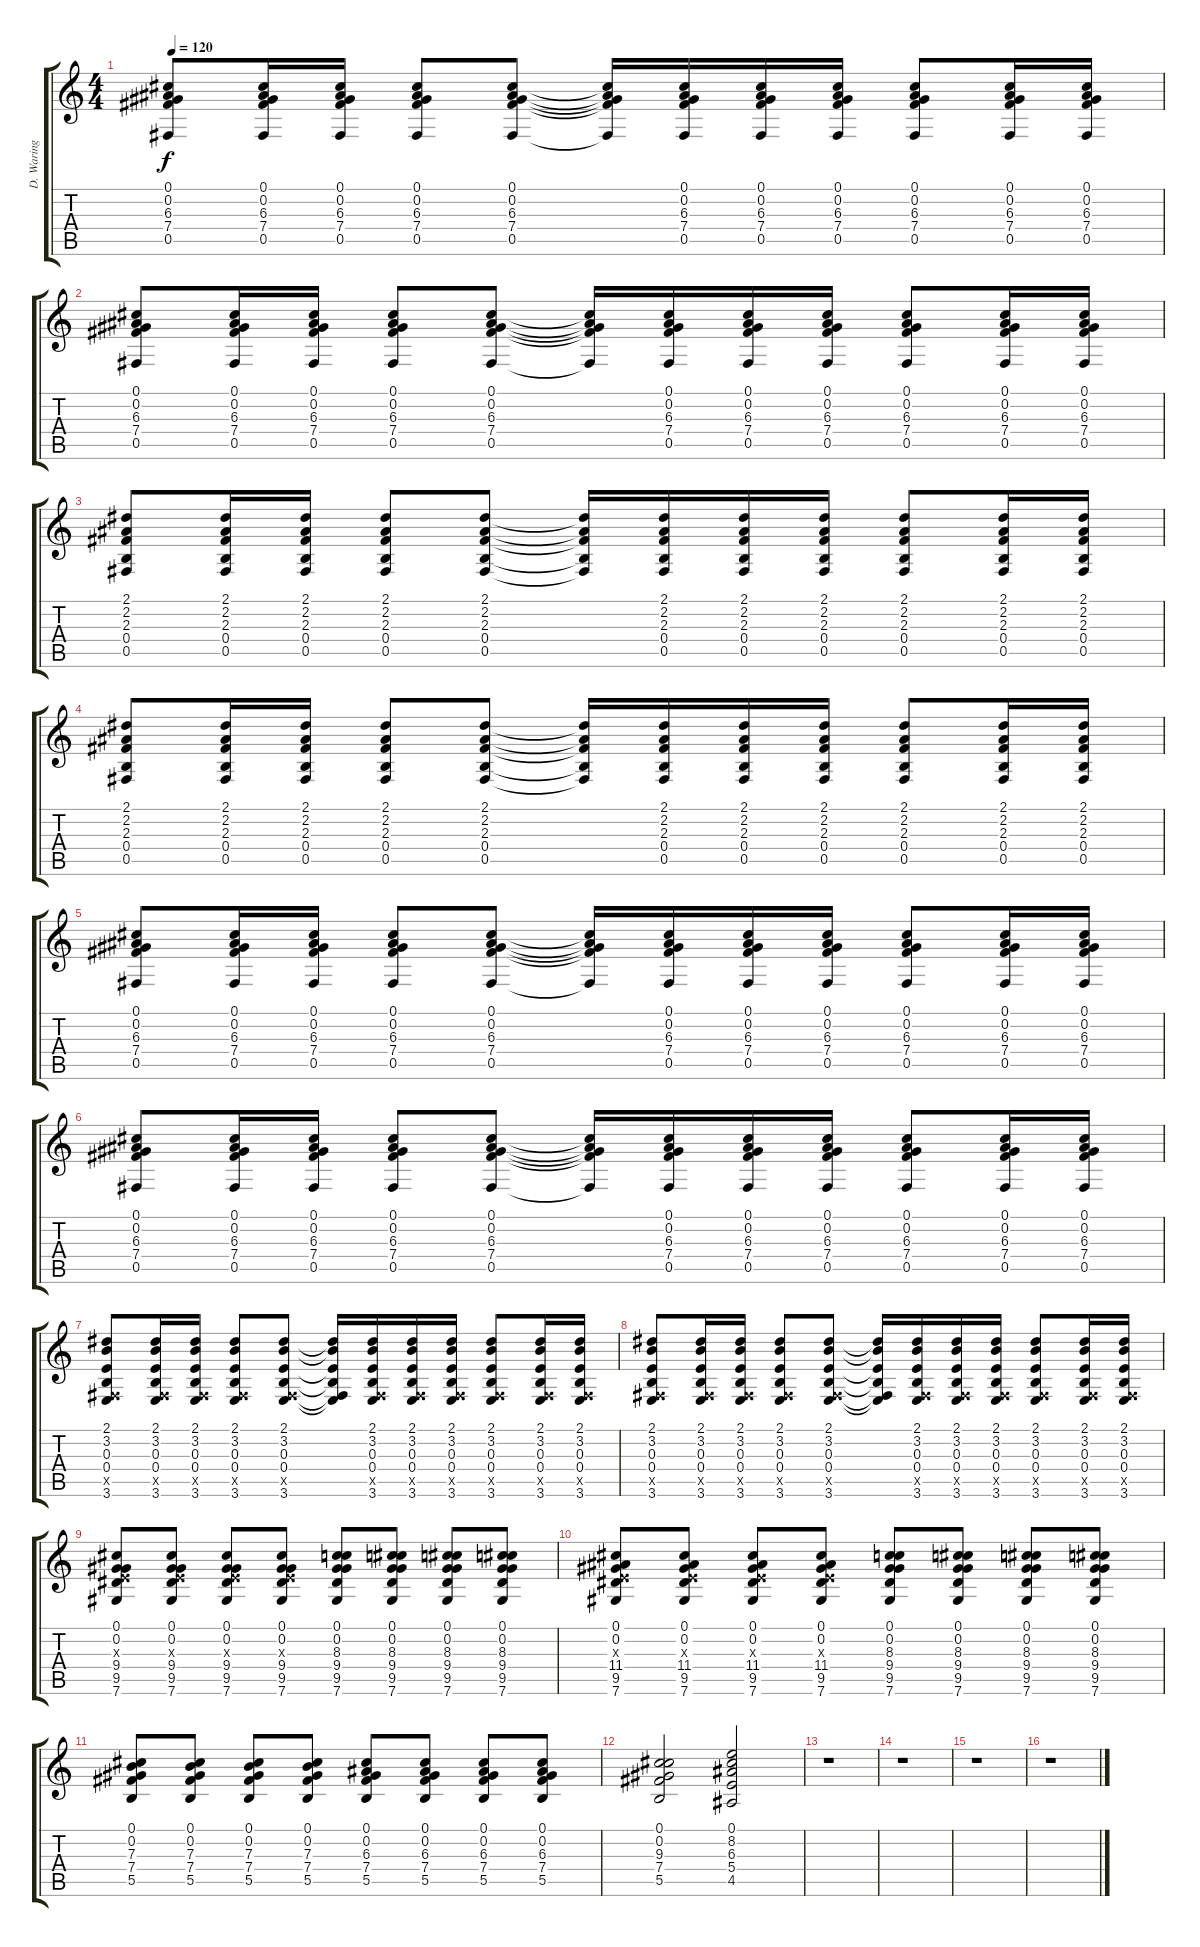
\track ("D. Waring Gtr." "D. Waring ") {instrument distortionguitar}
\staff {score tabs}
\tuning (Db4 Ab3 E3 B2 Gb2 Db2) {hide}
\ts (4 4)
\tempo 120
\clef g2
\ks c
(0.1 0.2 6.3 7.4 0.5).8{dy f} (0.1 0.2 6.3 7.4 0.5).16 (0.1 0.2 6.3 7.4 0.5).16 (0.1 0.2 6.3 7.4 0.5).8 (0.1 0.2 6.3 7.4 0.5).8 (0.1{t} 0.2{t} 6.3{t} 7.4{t} 0.5{t}).16 (0.1 0.2 6.3 7.4 0.5).16 (0.1 0.2 6.3 7.4 0.5).16 (0.1 0.2 6.3 7.4 0.5).16 (0.1 0.2 6.3 7.4 0.5).8 (0.1 0.2 6.3 7.4 0.5).16 (0.1 0.2 6.3 7.4 0.5).16 |
(0.1 0.2 6.3 7.4 0.5).8 (0.1 0.2 6.3 7.4 0.5).16 (0.1 0.2 6.3 7.4 0.5).16 (0.1 0.2 6.3 7.4 0.5).8 (0.1 0.2 6.3 7.4 0.5).8 (0.1{t} 0.2{t} 6.3{t} 7.4{t} 0.5{t}).16 (0.1 0.2 6.3 7.4 0.5).16 (0.1 0.2 6.3 7.4 0.5).16 (0.1 0.2 6.3 7.4 0.5).16 (0.1 0.2 6.3 7.4 0.5).8 (0.1 0.2 6.3 7.4 0.5).16 (0.1 0.2 6.3 7.4 0.5).16 |
(2.1 2.2 2.3 0.4 0.5).8 (2.1 2.2 2.3 0.4 0.5).16 (2.1 2.2 2.3 0.4 0.5).16 (2.1 2.2 2.3 0.4 0.5).8 (2.1 2.2 2.3 0.4 0.5).8 (2.1{t} 2.2{t} 2.3{t} 0.4{t} 0.5{t}).16 (2.1 2.2 2.3 0.4 0.5).16 (2.1 2.2 2.3 0.4 0.5).16 (2.1 2.2 2.3 0.4 0.5).16 (2.1 2.2 2.3 0.4 0.5).8 (2.1 2.2 2.3 0.4 0.5).16 (2.1 2.2 2.3 0.4 0.5).16 |
(2.1 2.2 2.3 0.4 0.5).8 (2.1 2.2 2.3 0.4 0.5).16 (2.1 2.2 2.3 0.4 0.5).16 (2.1 2.2 2.3 0.4 0.5).8 (2.1 2.2 2.3 0.4 0.5).8 (2.1{t} 2.2{t} 2.3{t} 0.4{t} 0.5{t}).16 (2.1 2.2 2.3 0.4 0.5).16 (2.1 2.2 2.3 0.4 0.5).16 (2.1 2.2 2.3 0.4 0.5).16 (2.1 2.2 2.3 0.4 0.5).8 (2.1 2.2 2.3 0.4 0.5).16 (2.1 2.2 2.3 0.4 0.5).16 |
(0.1 0.2 6.3 7.4 0.5).8 (0.1 0.2 6.3 7.4 0.5).16 (0.1 0.2 6.3 7.4 0.5).16 (0.1 0.2 6.3 7.4 0.5).8 (0.1 0.2 6.3 7.4 0.5).8 (0.1{t} 0.2{t} 6.3{t} 7.4{t} 0.5{t}).16 (0.1 0.2 6.3 7.4 0.5).16 (0.1 0.2 6.3 7.4 0.5).16 (0.1 0.2 6.3 7.4 0.5).16 (0.1 0.2 6.3 7.4 0.5).8 (0.1 0.2 6.3 7.4 0.5).16 (0.1 0.2 6.3 7.4 0.5).16 |
(0.1 0.2 6.3 7.4 0.5).8 (0.1 0.2 6.3 7.4 0.5).16 (0.1 0.2 6.3 7.4 0.5).16 (0.1 0.2 6.3 7.4 0.5).8 (0.1 0.2 6.3 7.4 0.5).8 (0.1{t} 0.2{t} 6.3{t} 7.4{t} 0.5{t}).16 (0.1 0.2 6.3 7.4 0.5).16 (0.1 0.2 6.3 7.4 0.5).16 (0.1 0.2 6.3 7.4 0.5).16 (0.1 0.2 6.3 7.4 0.5).8 (0.1 0.2 6.3 7.4 0.5).16 (0.1 0.2 6.3 7.4 0.5).16 |
(2.1 3.2 0.3 0.4 0.5{x} 3.6).8 (2.1 3.2 0.3 0.4 0.5{x} 3.6).16 (2.1 3.2 0.3 0.4 0.5{x} 3.6).16 (2.1 3.2 0.3 0.4 0.5{x} 3.6).8 (2.1 3.2 0.3 0.4 0.5{x} 3.6).8 (2.1{t} 3.2{t} 0.3{t} 0.4{t} 0.5{t} 3.6{t}).16 (2.1 3.2 0.3 0.4 0.5{x} 3.6).16 (2.1 3.2 0.3 0.4 0.5{x} 3.6).16 (2.1 3.2 0.3 0.4 0.5{x} 3.6).16 (2.1 3.2 0.3 0.4 0.5{x} 3.6).8 (2.1 3.2 0.3 0.4 0.5{x} 3.6).16 (2.1 3.2 0.3 0.4 0.5{x} 3.6).16 |
(2.1 3.2 0.3 0.4 0.5{x} 3.6).8 (2.1 3.2 0.3 0.4 0.5{x} 3.6).16 (2.1 3.2 0.3 0.4 0.5{x} 3.6).16 (2.1 3.2 0.3 0.4 0.5{x} 3.6).8 (2.1 3.2 0.3 0.4 0.5{x} 3.6).8 (2.1{t} 3.2{t} 0.3{t} 0.4{t} 0.5{t} 3.6{t}).16 (2.1 3.2 0.3 0.4 0.5{x} 3.6).16 (2.1 3.2 0.3 0.4 0.5{x} 3.6).16 (2.1 3.2 0.3 0.4 0.5{x} 3.6).16 (2.1 3.2 0.3 0.4 0.5{x} 3.6).8 (2.1 3.2 0.3 0.4 0.5{x} 3.6).16 (2.1 3.2 0.3 0.4 0.5{x} 3.6).16 |
(0.1 0.2 0.3{x} 9.4 9.5 7.6).8 (0.1 0.2 0.3{x} 9.4 9.5 7.6).8 (0.1 0.2 0.3{x} 9.4 9.5 7.6).8 (0.1 0.2 0.3{x} 9.4 9.5 7.6).8 (0.1 0.2 8.3 9.4 9.5 7.6).8 (0.1 0.2 8.3 9.4 9.5 7.6).8 (0.1 0.2 8.3 9.4 9.5 7.6).8 (0.1 0.2 8.3 9.4 9.5 7.6).8 |
(0.1 0.2 0.3{x} 11.4 9.5 7.6).8 (0.1 0.2 0.3{x} 11.4 9.5 7.6).8 (0.1 0.2 0.3{x} 11.4 9.5 7.6).8 (0.1 0.2 0.3{x} 11.4 9.5 7.6).8 (0.1 0.2 8.3 9.4 9.5 7.6).8 (0.1 0.2 8.3 9.4 9.5 7.6).8 (0.1 0.2 8.3 9.4 9.5 7.6).8 (0.1 0.2 8.3 9.4 9.5 7.6).8 |
(0.1 0.2 7.3 7.4 5.5).8 (0.1 0.2 7.3 7.4 5.5).8 (0.1 0.2 7.3 7.4 5.5).8 (0.1 0.2 7.3 7.4 5.5).8 (0.1 0.2 6.3 7.4 5.5).8 (0.1 0.2 6.3 7.4 5.5).8 (0.1 0.2 6.3 7.4 5.5).8 (0.1 0.2 6.3 7.4 5.5).8 |
(0.1 0.2 9.3 7.4 5.5).2 (0.1 8.2 6.3 5.4 4.5).2 |
r.1 |
r.1 |
r.1 |
r.1
